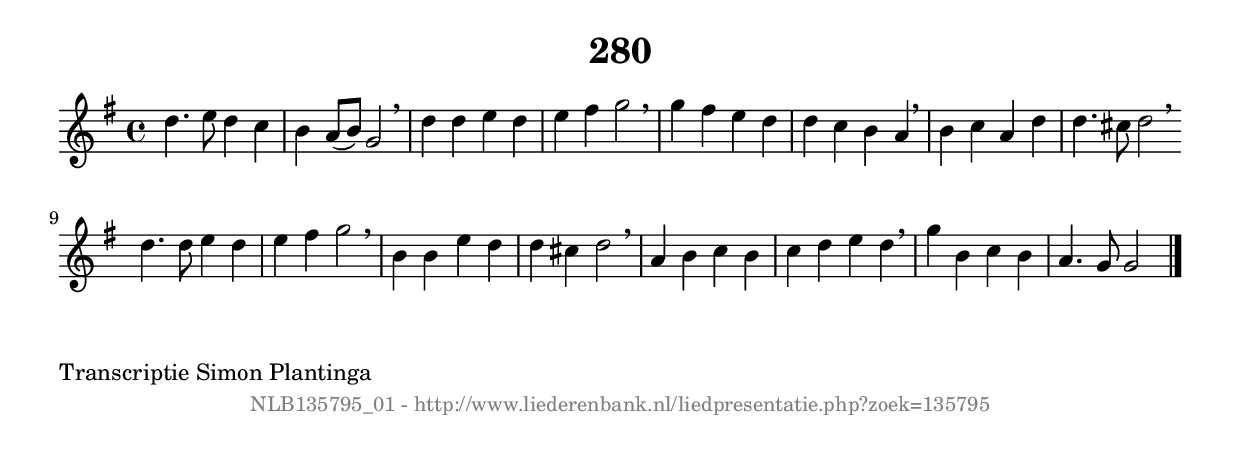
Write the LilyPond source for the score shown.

%
% produced by wce2krn 1.64 (7 June 2014)
%
\version"2.16"
#(append! paper-alist '(("long" . (cons (* 210 mm) (* 2000 mm)))))
#(set-default-paper-size "long")
sb = {\breathe}
mBreak = {\breathe }
bBreak = {\breathe }
x = {\once\override NoteHead #'style = #'cross }
gl=\glissando
itime={\override Staff.TimeSignature #'stencil = ##f }
ficta = {\once\set suggestAccidentals = ##t}
fine = {\once\override Score.RehearsalMark #'self-alignment-X = #1 \mark \markup {\italic{Fine}}}
dc = {\once\override Score.RehearsalMark #'self-alignment-X = #1 \mark \markup {\italic{D.C.}}}
dcf = {\once\override Score.RehearsalMark #'self-alignment-X = #1 \mark \markup {\italic{D.C. al Fine}}}
dcc = {\once\override Score.RehearsalMark #'self-alignment-X = #1 \mark \markup {\italic{D.C. al Coda}}}
ds = {\once\override Score.RehearsalMark #'self-alignment-X = #1 \mark \markup {\italic{D.S.}}}
dsf = {\once\override Score.RehearsalMark #'self-alignment-X = #1 \mark \markup {\italic{D.S. al Fine}}}
dsc = {\once\override Score.RehearsalMark #'self-alignment-X = #1 \mark \markup {\italic{D.S. al Coda}}}
pv = {\set Score.repeatCommands = #'((volta "1"))}
sv = {\set Score.repeatCommands = #'((volta "2"))}
tv = {\set Score.repeatCommands = #'((volta "3"))}
qv = {\set Score.repeatCommands = #'((volta "4"))}
xv = {\set Score.repeatCommands = #'((volta #f))}
\header{ tagline = ""
title = "280"
}
\score {{
\key g \major
\relative g'
{
\set melismaBusyProperties = #'()
\time 4/4
\tempo 4=120
\override Score.MetronomeMark #'transparent = ##t
\override Score.RehearsalMark #'break-visibility = #(vector #t #t #f)
d'4. e8 d4 c4 | b4 a8( b8) g2 \sb | d'4 d4 e4 d4 | e4 fis4 g2 | \mBreak \bar "|"
g4 fis4 e4 d4 | d4 c4 b4 a4 \sb | b4 c4 a4 d4 | d4. cis8 d2 \bar ":|:" \bBreak
d4. d8 e4 d4 | e4 fis4 g2 \sb | b,4 b4 e4 d4 | d4 cis4 d2 | \mBreak \bar "|"
a4 b4 c4 b4 | c4 d4 e4 d4 \sb | g4 b,4 c4 b4 | a4. g8 g2 \bar "|."
 }}
 \midi { }
 \layout {
            indent = 0.0\cm
}
}
\markup { \wordwrap-string #" 
Transcriptie Simon Plantinga
"}
\markup { \vspace #0 } \markup { \with-color #grey \fill-line { \center-column { \smaller "NLB135795_01 - http://www.liederenbank.nl/liedpresentatie.php?zoek=135795" } } }
